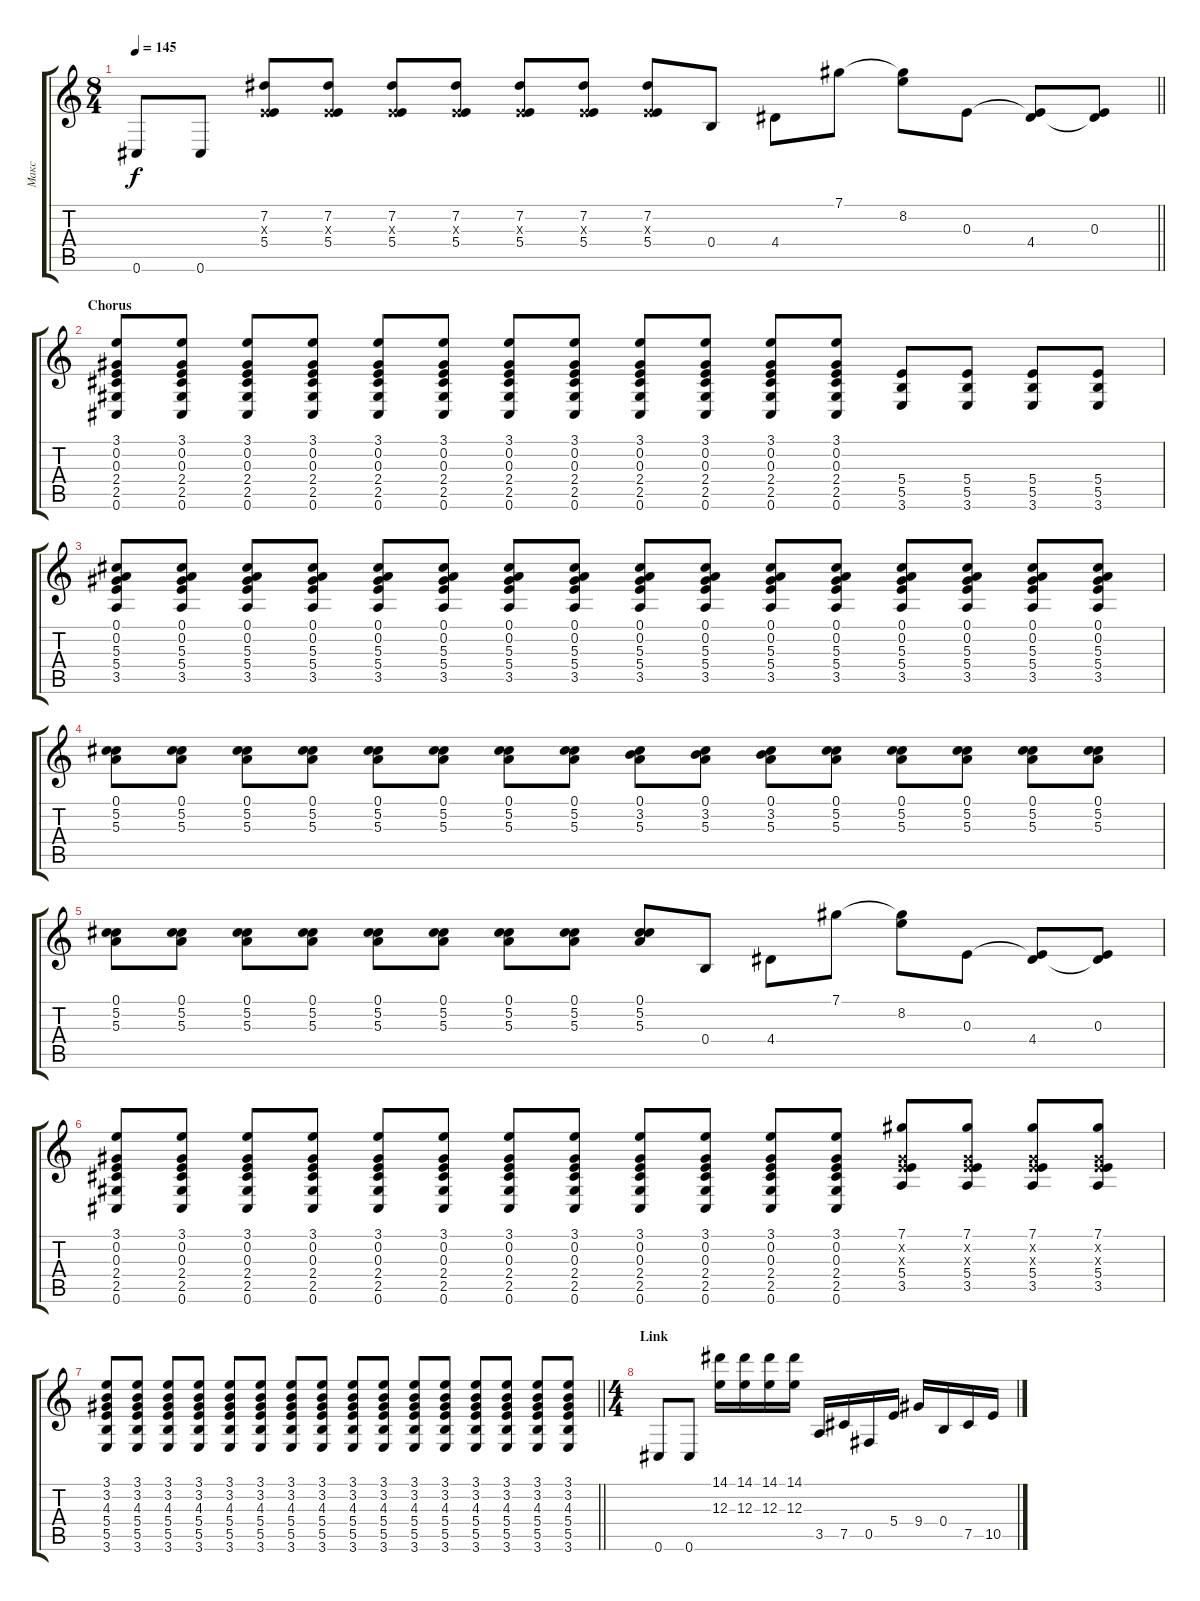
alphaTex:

\track ("Макс" "Макс") {instrument overdrivenguitar}
\staff {score tabs}
\tuning (Db4 Ab3 E3 B2 Gb2 Db2) {hide}
\ts (8 4)
\tempo 145
\clef g2
\barLineRight lightlight
\ks c
0.6.8{dy f} 0.6.8 (7.2 0.3{x} 5.4).8 (7.2 0.3{x} 5.4).8 (7.2 0.3{x} 5.4).8 (7.2 0.3{x} 5.4).8 (7.2 0.3{x} 5.4).8 (7.2 0.3{x} 5.4).8 (7.2 0.3{x} 5.4).8 0.4.8 4.4.8 7.1.8 (7.1{t} 8.2).8 0.3.8 (0.3{t} 4.4).8 (0.3 4.4{t}).8 |
\section ("" "Chorus")
(3.1 0.2 0.3 2.4 2.5 0.6).8 (3.1 0.2 0.3 2.4 2.5 0.6).8 (3.1 0.2 0.3 2.4 2.5 0.6).8 (3.1 0.2 0.3 2.4 2.5 0.6).8 (3.1 0.2 0.3 2.4 2.5 0.6).8 (3.1 0.2 0.3 2.4 2.5 0.6).8 (3.1 0.2 0.3 2.4 2.5 0.6).8 (3.1 0.2 0.3 2.4 2.5 0.6).8 (3.1 0.2 0.3 2.4 2.5 0.6).8 (3.1 0.2 0.3 2.4 2.5 0.6).8 (3.1 0.2 0.3 2.4 2.5 0.6).8 (3.1 0.2 0.3 2.4 2.5 0.6).8 (5.4 5.5 3.6).8 (5.4 5.5 3.6).8 (5.4 5.5 3.6).8 (5.4 5.5 3.6).8 |
(0.1 0.2 5.3 5.4 3.5).8 (0.1 0.2 5.3 5.4 3.5).8 (0.1 0.2 5.3 5.4 3.5).8 (0.1 0.2 5.3 5.4 3.5).8 (0.1 0.2 5.3 5.4 3.5).8 (0.1 0.2 5.3 5.4 3.5).8 (0.1 0.2 5.3 5.4 3.5).8 (0.1 0.2 5.3 5.4 3.5).8 (0.1 0.2 5.3 5.4 3.5).8 (0.1 0.2 5.3 5.4 3.5).8 (0.1 0.2 5.3 5.4 3.5).8 (0.1 0.2 5.3 5.4 3.5).8 (0.1 0.2 5.3 5.4 3.5).8 (0.1 0.2 5.3 5.4 3.5).8 (0.1 0.2 5.3 5.4 3.5).8 (0.1 0.2 5.3 5.4 3.5).8 |
(0.1 5.2 5.3).8 (0.1 5.2 5.3).8 (0.1 5.2 5.3).8 (0.1 5.2 5.3).8 (0.1 5.2 5.3).8 (0.1 5.2 5.3).8 (0.1 5.2 5.3).8 (0.1 5.2 5.3).8 (0.1 3.2 5.3).8 (0.1 3.2 5.3).8 (0.1 3.2 5.3).8 (0.1 5.2 5.3).8 (0.1 5.2 5.3).8 (0.1 5.2 5.3).8 (0.1 5.2 5.3).8 (0.1 5.2 5.3).8 |
(0.1 5.2 5.3).8 (0.1 5.2 5.3).8 (0.1 5.2 5.3).8 (0.1 5.2 5.3).8 (0.1 5.2 5.3).8 (0.1 5.2 5.3).8 (0.1 5.2 5.3).8 (0.1 5.2 5.3).8 (0.1 5.2 5.3).8 0.4.8 4.4.8 7.1.8 (7.1{t} 8.2).8 0.3.8 (0.3{t} 4.4).8 (0.3 4.4{t}).8 |
(3.1 0.2 0.3 2.4 2.5 0.6).8 (3.1 0.2 0.3 2.4 2.5 0.6).8 (3.1 0.2 0.3 2.4 2.5 0.6).8 (3.1 0.2 0.3 2.4 2.5 0.6).8 (3.1 0.2 0.3 2.4 2.5 0.6).8 (3.1 0.2 0.3 2.4 2.5 0.6).8 (3.1 0.2 0.3 2.4 2.5 0.6).8 (3.1 0.2 0.3 2.4 2.5 0.6).8 (3.1 0.2 0.3 2.4 2.5 0.6).8 (3.1 0.2 0.3 2.4 2.5 0.6).8 (3.1 0.2 0.3 2.4 2.5 0.6).8 (3.1 0.2 0.3 2.4 2.5 0.6).8 (7.1 0.2{x} 0.3{x} 5.4 3.5).8 (7.1 0.2{x} 0.3{x} 5.4 3.5).8 (7.1 0.2{x} 0.3{x} 5.4 3.5).8 (7.1 0.2{x} 0.3{x} 5.4 3.5).8 |
\barLineRight lightlight
(3.1 3.2 4.3 5.4 5.5 3.6).8 (3.1 3.2 4.3 5.4 5.5 3.6).8 (3.1 3.2 4.3 5.4 5.5 3.6).8 (3.1 3.2 4.3 5.4 5.5 3.6).8 (3.1 3.2 4.3 5.4 5.5 3.6).8 (3.1 3.2 4.3 5.4 5.5 3.6).8 (3.1 3.2 4.3 5.4 5.5 3.6).8 (3.1 3.2 4.3 5.4 5.5 3.6).8 (3.1 3.2 4.3 5.4 5.5 3.6).8 (3.1 3.2 4.3 5.4 5.5 3.6).8 (3.1 3.2 4.3 5.4 5.5 3.6).8 (3.1 3.2 4.3 5.4 5.5 3.6).8 (3.1 3.2 4.3 5.4 5.5 3.6).8 (3.1 3.2 4.3 5.4 5.5 3.6).8 (3.1 3.2 4.3 5.4 5.5 3.6).8 (3.1 3.2 4.3 5.4 5.5 3.6).8 |
\ts (4 4)
\section ("" "Link")
0.6.8 0.6.8 (14.1 12.3).16 (14.1 12.3).16 (14.1 12.3).16 (14.1 12.3).16 3.5.16 7.5.16 0.5.16 5.4.16 9.4.16 0.4.16 7.5.16 10.5.16
